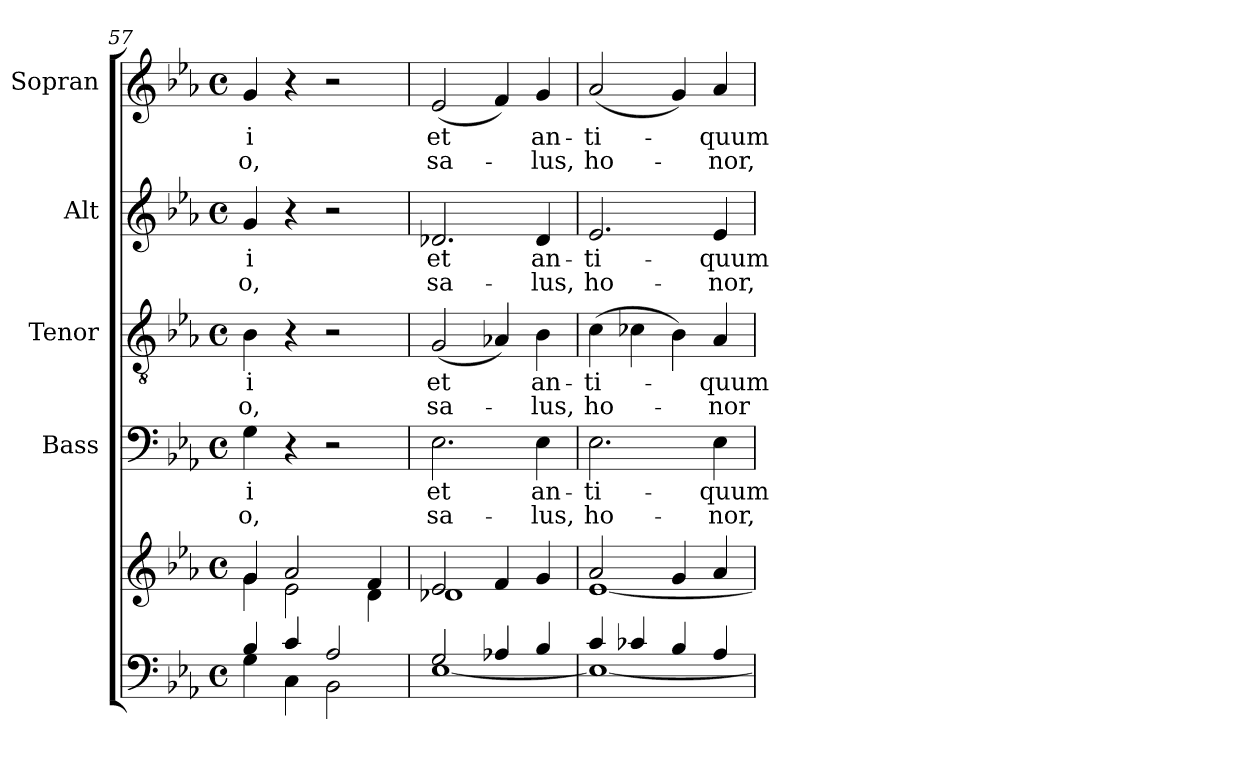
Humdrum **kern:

**kern	**kern	**kern	**text	**text	**kern	**text	**text	**kern	**text	**text	**kern	**text	**text
*part5	*part5	*part4	*part4	*part4	*part3	*part3	*part3	*part2	*part2	*part2	*part1	*part1	*part1
*staff6	*staff5	*staff4	*staff4	*staff4	*staff3	*staff3	*staff3	*staff2	*staff2	*staff2	*staff1	*staff1	*staff1
*	*	*I"Bass	*	*	*I"Tenor	*	*	*I"Alt	*	*	*I"Sopran	*	*
*	*	*I'B.	*	*	*I'T.	*	*	*I'A.	*	*	*I'S.	*	*
!!LO:LB:g=z
*clefF4	*clefG2	*clefF4	*	*	*clefGv2	*	*	*clefG2	*	*	*clefG2	*	*
*k[b-e-a-]	*k[b-e-a-]	*k[b-e-a-]	*	*	*k[b-e-a-]	*	*	*k[b-e-a-]	*	*	*k[b-e-a-]	*	*
*E-:	*E-:	*E-:	*	*	*E-:	*	*	*E-:	*	*	*E-:	*	*
*M4/4	*M4/4	*M4/4	*	*	*M4/4	*	*	*M4/4	*	*	*M4/4	*	*
*met(c)	*met(c)	*met(c)	*	*	*met(c)	*	*	*met(c)	*	*	*met(c)	*	*
=57	=57	=57	=57	=57	=57	=57	=57	=57	=57	=57	=57	=57	=57
*^	*^	*	*	*	*	*	*	*	*	*	*	*	*
!	!	!	!	!	!LO:LY:b	!LO:LY:b	!	!LO:LY:b	!LO:LY:b	!	!LO:LY:b	!LO:LY:b	!	!LO:LY:b	!LO:LY:b
4B-/	4G\	4g/	4g\	4G\	-i	-o,	4B-\	-i	-o,	4g/	-i	-o,	4g/	-i	-o,
4c/	4C\	2a-/	2e-\	4r	.	.	4r	.	.	4r	.	.	4r	.	.
2A-/	2BB-\	.	.	2r	.	.	2r	.	.	2r	.	.	2r	.	.
.	.	4f/	4d\	.	.	.	.	.	.	.	.	.	.	.	.
=58	=58	=58	=58	=58	=58	=58	=58	=58	=58	=58	=58	=58	=58	=58	=58
!	!	!	!	!	!LO:LY:b	!LO:LY:b	!	!LO:LY:b	!LO:LY:b	!	!LO:LY:b	!LO:LY:b	!	!LO:LY:b	!LO:LY:b
2G/	[<1E-	2e-/	1d-X	2.E-\	et	sa-	(<2G/	et	sa-	2.d-X/	et	sa-	(<2e-/	et	sa-
4A-X/	.	4f/	.	.	.	.	4A-X/)	.	.	.	.	.	4f/)	.	.
!	!	!	!	!	!LO:LY:b	!LO:LY:b	!	!LO:LY:b	!LO:LY:b	!	!LO:LY:b	!LO:LY:b	!	!LO:LY:b	!LO:LY:b
4B-/	.	4g/	.	4E-\	an-	-lus,	4B-\	an-	-lus,	4d-/	an-	-lus,	4g/	an-	-lus,
=59	=59	=59	=59	=59	=59	=59	=59	=59	=59	=59	=59	=59	=59	=59	=59
!	!	!	!	!	!LO:LY:b	!LO:LY:b	!	!LO:LY:b	!LO:LY:b	!	!LO:LY:b	!LO:LY:b	!	!LO:LY:b	!LO:LY:b
4c/	1E-_	2a-/	[<1e-	2.E-\	-ti-	ho-	(>4c\	-ti-	ho-	2.e-/	-ti-	ho-	(<2a-/	-ti-	ho-
4c-X/	.	.	.	.	.	.	4c-X\	.	.	.	.	.	.	.	.
4B-/	.	4g/	.	.	.	.	4B-\)	.	.	.	.	.	4g/)	.	.
!	!	!	!	!	!LO:LY:b	!LO:LY:b	!	!LO:LY:b	!LO:LY:b	!	!LO:LY:b	!LO:LY:b	!	!LO:LY:b	!LO:LY:b
4A-/	.	4a-/	.	4E-\	-quum	-nor,	4A-/	-quum	-nor	4e-/	-quum	-nor,	4a-/	-quum	-nor,
*v	*v	*	*	*	*	*	*	*	*	*	*	*	*	*	*
*	*v	*v	*	*	*	*	*	*	*	*	*	*	*	*
=	=	=	=	=	=	=	=	=	=	=	=	=	=
*-	*-	*-	*-	*-	*-	*-	*-	*-	*-	*-	*-	*-	*-
